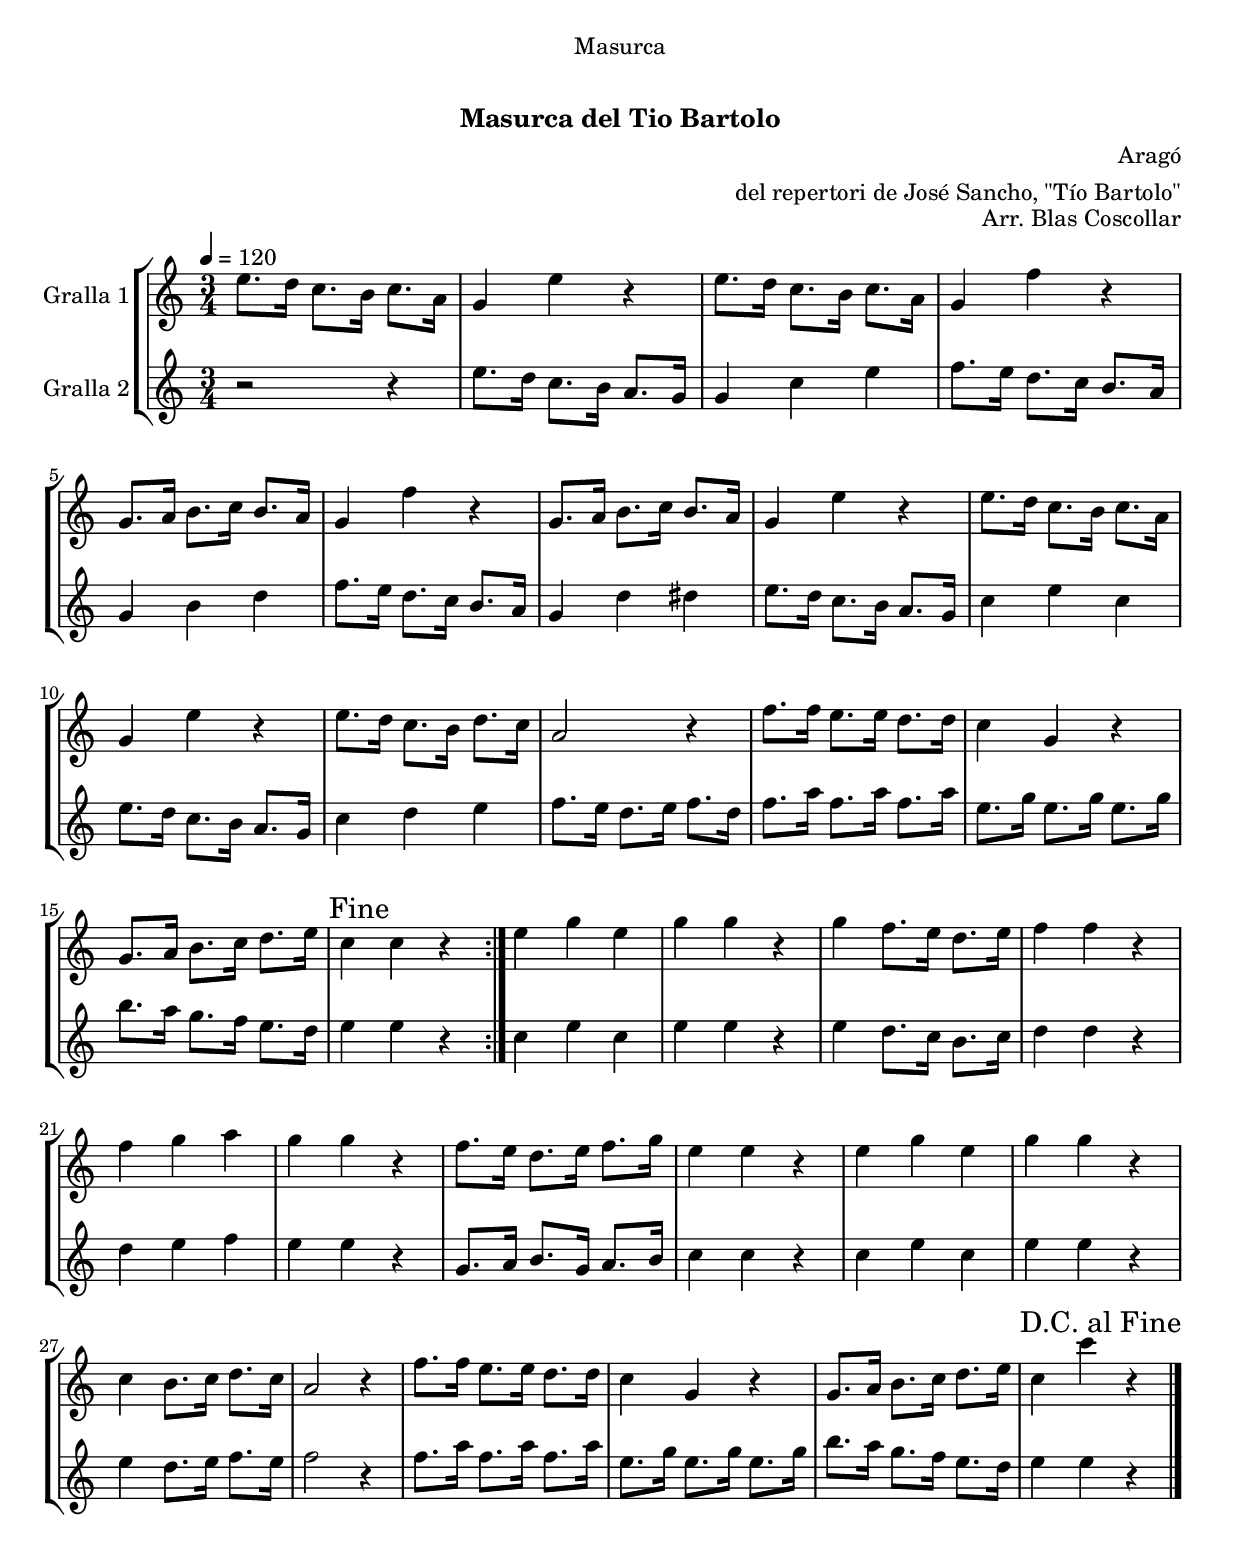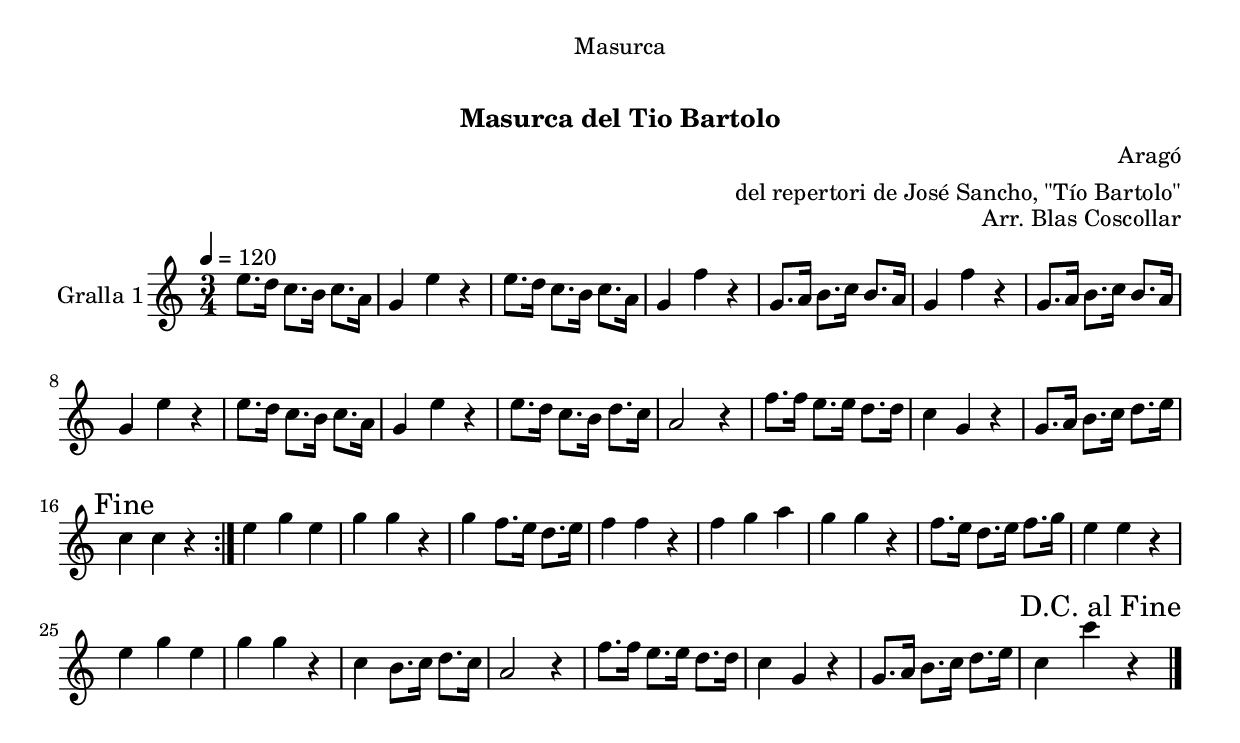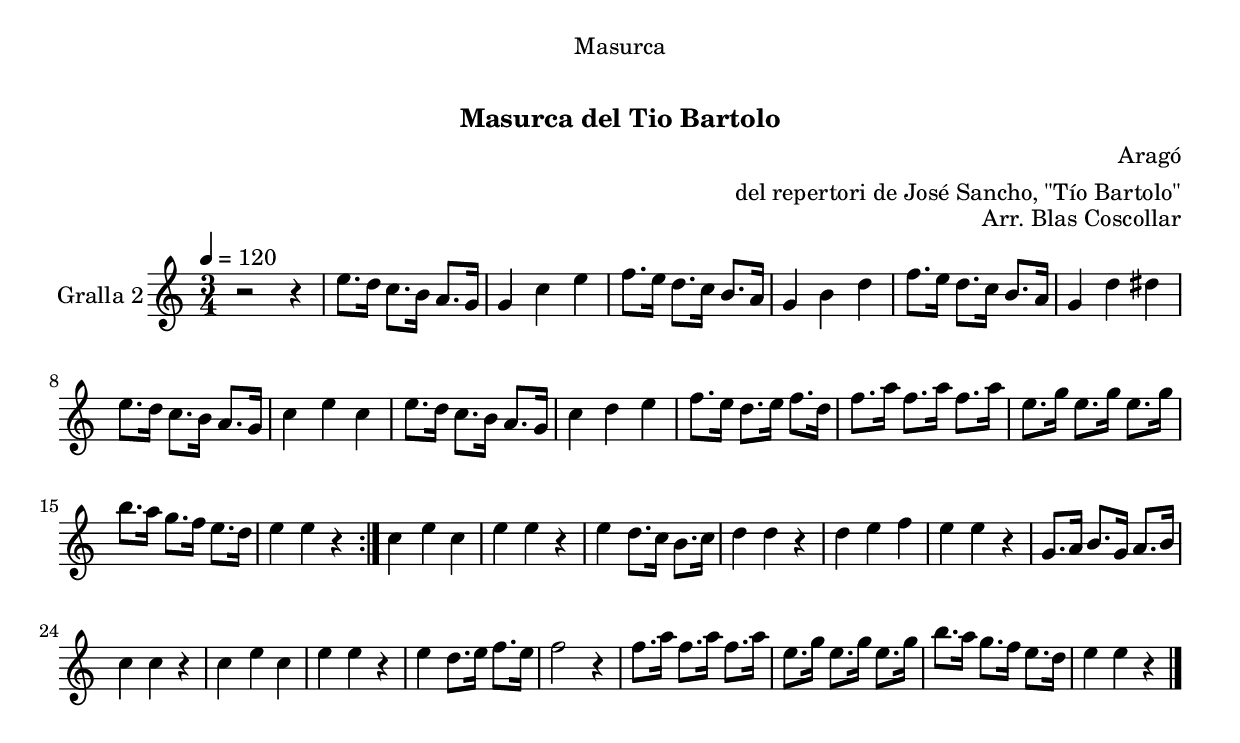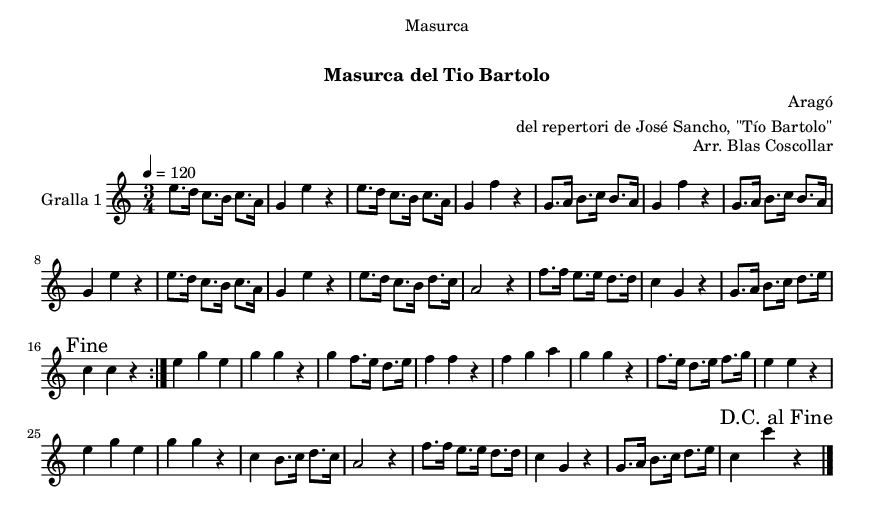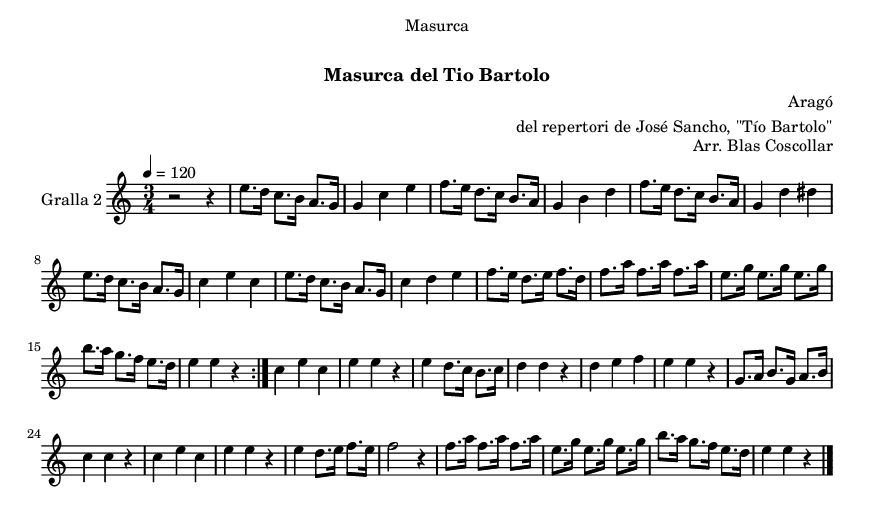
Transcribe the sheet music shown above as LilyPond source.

\version "2.16.0"

\header {
  dedication="Masurca"
  title="  "
  subtitle="Masurca del Tio Bartolo"
  subsubtitle=""
  poet=""
  meter=""
  piece=""
  composer="Aragó"
  arranger="del repertori de José Sancho, \"Tío Bartolo\""
  opus="Arr. Blas Coscollar"
  instrument=""
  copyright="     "
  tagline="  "
}

liniaroAa =
\relative e''
{
  \tempo 4=120
  \clef treble
  \key c \major
  \time 3/4
  \repeat volta 2 { e8. d16 c8. b16 c8. a16  |
  g4 e' r  |
  e8. d16 c8. b16 c8. a16  |
  g4 f' r  |
  %05
  g,8. a16 b8. c16 b8. a16  |
  g4 f' r  |
  g,8. a16 b8. c16 b8. a16  |
  g4 e' r  |
  e8. d16 c8. b16 c8. a16  |
  %10
  g4 e' r  |
  e8. d16 c8. b16 d8. c16  |
  a2 r4  |
  f'8. f16 e8. e16 d8. d16  |
  c4 g r  |
  %15
  g8. a16 b8. c16 d8. e16  |
  \mark "Fine" c4 c r  | }
  e4 g e  |
  g4 g r  |
  g4 f8. e16 d8. e16  |
  %20
  f4 f r  |
  f4 g a  |
  g4 g r  |
  f8. e16 d8. e16 f8. g16  |
  e4 e r  |
  %25
  e4 g e  |
  g4 g r  |
  c,4 b8. c16 d8. c16  |
  a2 r4  |
  f'8. f16 e8. e16 d8. d16  |
  %30
  c4 g r  |
  g8. a16 b8. c16 d8. e16  |
  \mark "D.C. al Fine" c4 c' r  \bar "|."
}

liniaroAb =
\relative e''
{
  \tempo 4=120
  \clef treble
  \key c \major
  \time 3/4
  \repeat volta 2 { r2 r4  |
  e8. d16 c8. b16 a8. g16  |
  g4 c e  |
  f8. e16 d8. c16 b8. a16  |
  %05
  g4 b d  |
  f8. e16 d8. c16 b8. a16  |
  g4 d' dis  |
  e8. d16 c8. b16 a8. g16  |
  c4 e c  |
  %10
  e8. d16 c8. b16 a8. g16  |
  c4 d e  |
  f8. e16 d8. e16 f8. d16  |
  f8. a16 f8. a16 f8. a16  |
  e8. g16 e8. g16 e8. g16  |
  %15
  b8. a16 g8. f16 e8. d16  |
  e4 e r  | }
  c4 e c  |
  e4 e r  |
  e4 d8. c16 b8. c16  |
  %20
  d4 d r  |
  d4 e f  |
  e4 e r  |
  g,8. a16 b8. g16 a8. b16  |
  c4 c r  |
  %25
  c4 e c  |
  e4 e r  |
  e4 d8. e16 f8. e16  |
  f2 r4  |
  f8. a16 f8. a16 f8. a16  |
  %30
  e8. g16 e8. g16 e8. g16  |
  b8. a16 g8. f16 e8. d16  |
  e4 e r  \bar "|."
}

\book {

\paper {
  print-page-number = false
}

\bookpart {
  \score {
    \new StaffGroup {
      \override Score.RehearsalMark #'self-alignment-X = #LEFT
      <<
        \new Staff \with {instrumentName = #"Gralla 1" } \liniaroAa
        \new Staff \with {instrumentName = #"Gralla 2" } \liniaroAb
      >>
    }
    \layout {}
  }\score { \unfoldRepeats
    \new StaffGroup {
      \override Score.RehearsalMark #'self-alignment-X = #LEFT
      <<
        \new Staff \with {instrumentName = #"Gralla 1" } \liniaroAa
        \new Staff \with {instrumentName = #"Gralla 2" } \liniaroAb
      >>
    }
    \midi {}
  }
}

\bookpart {
  \header {}
  \score {
    \new StaffGroup {
      \override Score.RehearsalMark #'self-alignment-X = #LEFT
      <<
        \new Staff \with {instrumentName = #"Gralla 1" } \liniaroAa
      >>
    }
    \layout {}
  }\score { \unfoldRepeats
    \new StaffGroup {
      \override Score.RehearsalMark #'self-alignment-X = #LEFT
      <<
        \new Staff \with {instrumentName = #"Gralla 1" } \liniaroAa
      >>
    }
    \midi {}
  }
}

\bookpart {
  \header {}
  \score {
    \new StaffGroup {
      \override Score.RehearsalMark #'self-alignment-X = #LEFT
      <<
        \new Staff \with {instrumentName = #"Gralla 2" } \liniaroAb
      >>
    }
    \layout {}
  }\score { \unfoldRepeats
    \new StaffGroup {
      \override Score.RehearsalMark #'self-alignment-X = #LEFT
      <<
        \new Staff \with {instrumentName = #"Gralla 2" } \liniaroAb
      >>
    }
    \midi {}
  }
}

}

\book {

\paper {
  print-page-number = false
  #(set-paper-size "a6landscape")
  #(layout-set-staff-size 14)
}

\bookpart {
  \header {}
  \score {
    \new StaffGroup {
      \override Score.RehearsalMark #'self-alignment-X = #LEFT
      <<
        \new Staff \with {instrumentName = #"Gralla 1" } \liniaroAa
      >>
    }
    \layout {}
  }
}

\bookpart {
  \header {}
  \score {
    \new StaffGroup {
      \override Score.RehearsalMark #'self-alignment-X = #LEFT
      <<
        \new Staff \with {instrumentName = #"Gralla 2" } \liniaroAb
      >>
    }
    \layout {}
  }
}

}

